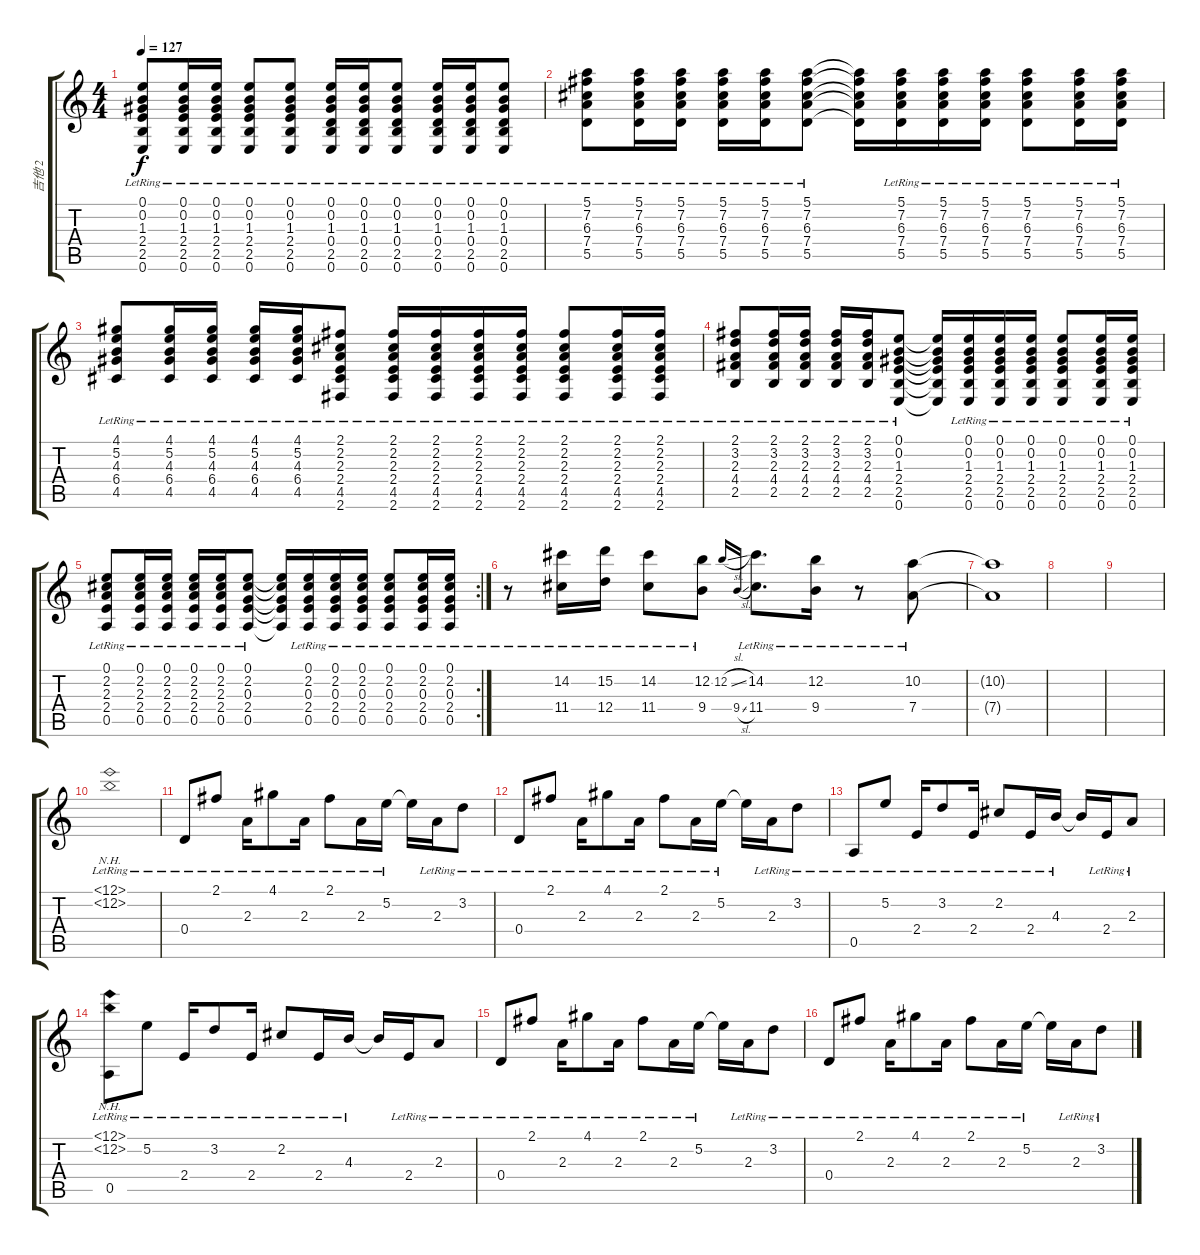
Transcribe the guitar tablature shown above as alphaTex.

\track ("吉他 2" "吉他 2") {instrument acousticguitarsteel}
\staff {score tabs}
\tuning (E4 B3 G3 D3 A2 E2) {hide}
\ts (4 4)
\tempo 127
\clef g2
\ks c
(0.1{lr} 0.2{lr} 1.3{lr} 2.4{lr} 2.5{lr} 0.6{lr}).8{dy f} (0.1{lr} 0.2{lr} 1.3{lr} 2.4{lr} 2.5{lr} 0.6{lr}).16 (0.1{lr} 0.2{lr} 1.3{lr} 2.4{lr} 2.5{lr} 0.6{lr}).16 (0.1{lr} 0.2{lr} 1.3{lr} 2.4{lr} 2.5{lr} 0.6{lr}).8 (0.1{lr} 0.2{lr} 1.3{lr} 2.4{lr} 2.5{lr} 0.6{lr}).8 (0.1{lr} 0.2{lr} 1.3{lr} 0.4{lr} 2.5{lr} 0.6{lr}).16 (0.1{lr} 0.2{lr} 1.3{lr} 0.4{lr} 2.5{lr} 0.6{lr}).16 (0.1{lr} 0.2{lr} 1.3{lr} 0.4{lr} 2.5{lr} 0.6{lr}).8 (0.1{lr} 0.2{lr} 1.3{lr} 0.4{lr} 2.5{lr} 0.6{lr}).16 (0.1{lr} 0.2{lr} 1.3{lr} 0.4{lr} 2.5{lr} 0.6{lr}).16 (0.1{lr} 0.2{lr} 1.3{lr} 0.4{lr} 2.5{lr} 0.6{lr}).8 |
(5.1{lr} 7.2{lr} 6.3{lr} 7.4{lr} 5.5{lr}).8 (5.1{lr} 7.2{lr} 6.3{lr} 7.4{lr} 5.5{lr}).16 (5.1{lr} 7.2{lr} 6.3{lr} 7.4{lr} 5.5{lr}).16 (5.1{lr} 7.2{lr} 6.3{lr} 7.4{lr} 5.5{lr}).16 (5.1{lr} 7.2{lr} 6.3{lr} 7.4{lr} 5.5{lr}).16 (5.1{lr} 7.2{lr} 6.3{lr} 7.4{lr} 5.5{lr}).8 (5.1{t} 7.2{t} 6.3{t} 7.4{t} 5.5{t}).16 (5.1{lr} 7.2{lr} 6.3{lr} 7.4{lr} 5.5{lr}).16 (5.1{lr} 7.2{lr} 6.3{lr} 7.4{lr} 5.5{lr}).16 (5.1{lr} 7.2{lr} 6.3{lr} 7.4{lr} 5.5{lr}).16 (5.1{lr} 7.2{lr} 6.3{lr} 7.4{lr} 5.5{lr}).8 (5.1{lr} 7.2{lr} 6.3{lr} 7.4{lr} 5.5{lr}).16 (5.1{lr} 7.2{lr} 6.3{lr} 7.4{lr} 5.5{lr}).16 |
(4.1{lr} 5.2{lr} 4.3{lr} 6.4{lr} 4.5{lr}).8 (4.1{lr} 5.2{lr} 4.3{lr} 6.4{lr} 4.5{lr}).16 (4.1{lr} 5.2{lr} 4.3{lr} 6.4{lr} 4.5{lr}).16 (4.1{lr} 5.2{lr} 4.3{lr} 6.4{lr} 4.5{lr}).16 (4.1{lr} 5.2{lr} 4.3{lr} 6.4{lr} 4.5{lr}).16 (2.1{lr} 2.2{lr} 2.3{lr} 2.4{lr} 4.5{lr} 2.6{lr}).8 (2.1{lr} 2.2{lr} 2.3{lr} 2.4{lr} 4.5{lr} 2.6{lr}).16 (2.1{lr} 2.2{lr} 2.3{lr} 2.4{lr} 4.5{lr} 2.6{lr}).16 (2.1{lr} 2.2{lr} 2.3{lr} 2.4{lr} 4.5{lr} 2.6{lr}).16 (2.1{lr} 2.2{lr} 2.3{lr} 2.4{lr} 4.5{lr} 2.6{lr}).16 (2.1{lr} 2.2{lr} 2.3{lr} 2.4{lr} 4.5{lr} 2.6{lr}).8 (2.1{lr} 2.2{lr} 2.3{lr} 2.4{lr} 4.5{lr} 2.6{lr}).16 (2.1{lr} 2.2{lr} 2.3{lr} 2.4{lr} 4.5{lr} 2.6{lr}).16 |
(2.1{lr} 3.2{lr} 2.3{lr} 4.4{lr} 2.5{lr}).8 (2.1{lr} 3.2{lr} 2.3{lr} 4.4{lr} 2.5{lr}).16 (2.1{lr} 3.2{lr} 2.3{lr} 4.4{lr} 2.5{lr}).16 (2.1{lr} 3.2{lr} 2.3{lr} 4.4{lr} 2.5{lr}).16 (2.1{lr} 3.2{lr} 2.3{lr} 4.4{lr} 2.5{lr}).16 (0.1{lr} 0.2{lr} 1.3{lr} 2.4{lr} 2.5{lr} 0.6{lr}).8 (0.1{t} 0.2{t} 1.3{t} 2.4{t} 2.5{t} 0.6{t}).16 (0.1{lr} 0.2{lr} 1.3{lr} 2.4{lr} 2.5{lr} 0.6{lr}).16 (0.1{lr} 0.2{lr} 1.3{lr} 2.4{lr} 2.5{lr} 0.6{lr}).16 (0.1{lr} 0.2{lr} 1.3{lr} 2.4{lr} 2.5{lr} 0.6{lr}).16 (0.1{lr} 0.2{lr} 1.3{lr} 2.4{lr} 2.5{lr} 0.6{lr}).8 (0.1{lr} 0.2{lr} 1.3{lr} 2.4{lr} 2.5{lr} 0.6{lr}).16 (0.1{lr} 0.2{lr} 1.3{lr} 2.4{lr} 2.5{lr} 0.6{lr}).16 |
\rc 2
(0.1{lr} 2.2{lr} 2.3{lr} 2.4{lr} 0.5{lr}).8 (0.1{lr} 2.2{lr} 2.3{lr} 2.4{lr} 0.5{lr}).16 (0.1{lr} 2.2{lr} 2.3{lr} 2.4{lr} 0.5{lr}).16 (0.1{lr} 2.2{lr} 2.3{lr} 2.4{lr} 0.5{lr}).16 (0.1{lr} 2.2{lr} 2.3{lr} 2.4{lr} 0.5{lr}).16 (0.1{lr} 2.2{lr} 0.3{lr} 2.4{lr} 0.5{lr}).8 (0.1{t} 2.2{t} 0.3{t} 2.4{t} 0.5{t}).16 (0.1{lr} 2.2{lr} 0.3{lr} 2.4{lr} 0.5{lr}).16 (0.1{lr} 2.2{lr} 0.3{lr} 2.4{lr} 0.5{lr}).16 (0.1{lr} 2.2{lr} 0.3{lr} 2.4{lr} 0.5{lr}).16 (0.1{lr} 2.2{lr} 0.3{lr} 2.4{lr} 0.5{lr}).8 (0.1{lr} 2.2{lr} 0.3{lr} 2.4{lr} 0.5{lr}).16 (0.1{lr} 2.2{lr} 0.3{lr} 2.4{lr} 0.5{lr}).16 |
r.8 (14.2{lr} 11.4{lr}).16 (15.2{lr} 12.4{lr}).16 (14.2{lr} 11.4{lr}).8 (12.2{lr} 9.4{lr}).8 12.2{sl}.16{gr onbeat} 9.4{sl}.16{gr onbeat} (14.2{lr} 11.4{lr}).8{d} (12.2{lr} 9.4{lr}).16 r.8 (10.2{lr} 7.4{lr}).8 |
(10.2{t} 7.4{t}).1 |
|
|
(12.1{nh} 12.2{nh lr}).1 |
0.4{lr}.8 2.1{lr}.8 2.3{lr}.16 4.1{lr}.8 2.3{lr}.16 2.1{lr}.8 2.3{lr}.16 5.2{lr}.16 5.2{t}.16 2.3{lr}.16 3.2{lr}.8 |
0.4{lr}.8 2.1{lr}.8 2.3{lr}.16 4.1{lr}.8 2.3{lr}.16 2.1{lr}.8 2.3{lr}.16 5.2{lr}.16 5.2{t}.16 2.3{lr}.16 3.2{lr}.8 |
0.5{lr}.8 5.2{lr}.8 2.4{lr}.16 3.2{lr}.8 2.4{lr}.16 2.2{lr}.8 2.4{lr}.16 4.3{lr}.16 4.3{t}.16 2.4{lr}.16 2.3{lr}.8 |
(12.1{nh} 12.2{nh} 0.5{lr}).8 5.2{lr}.8 2.4{lr}.16 3.2{lr}.8 2.4{lr}.16 2.2{lr}.8 2.4{lr}.16 4.3{lr}.16 4.3{t}.16 2.4{lr}.16 2.3{lr}.8 |
0.4{lr}.8 2.1{lr}.8 2.3{lr}.16 4.1{lr}.8 2.3{lr}.16 2.1{lr}.8 2.3{lr}.16 5.2{lr}.16 5.2{t}.16 2.3{lr}.16 3.2{lr}.8 |
0.4{lr}.8 2.1{lr}.8 2.3{lr}.16 4.1{lr}.8 2.3{lr}.16 2.1{lr}.8 2.3{lr}.16 5.2{lr}.16 5.2{t}.16 2.3{lr}.16 3.2{lr}.8
